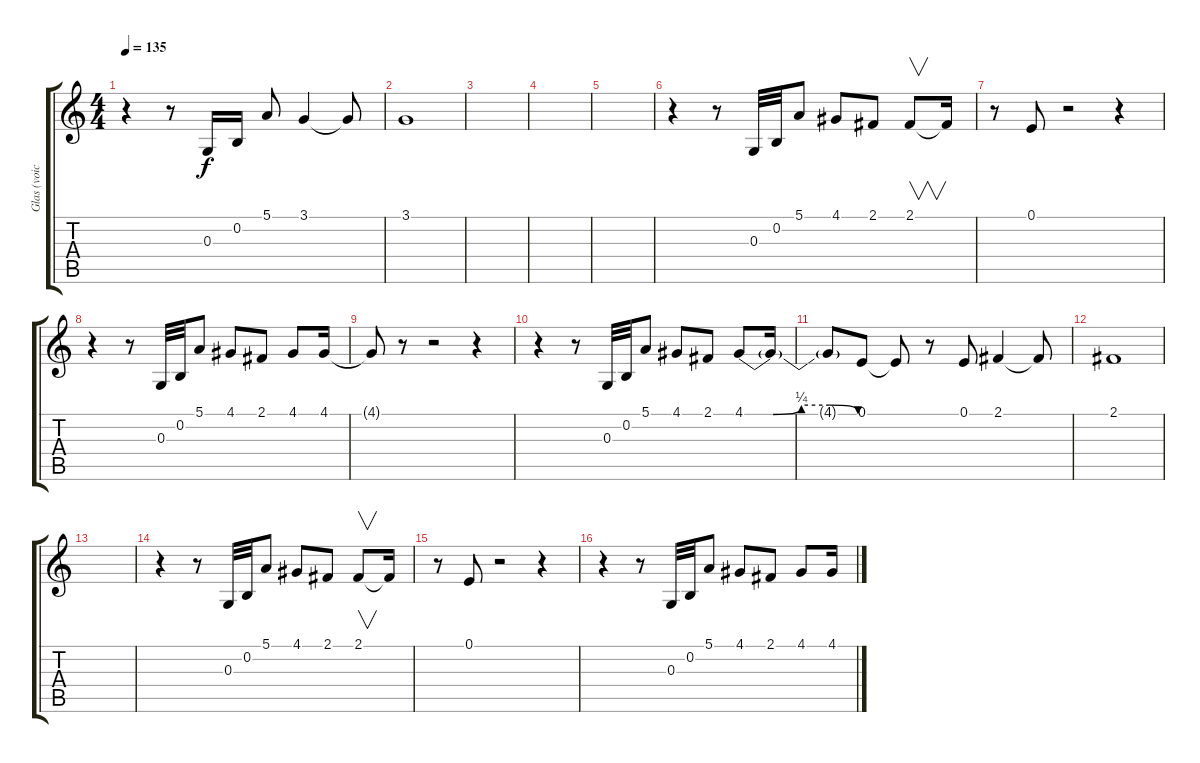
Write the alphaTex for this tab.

\track ("Glas (voice)" "Glas (voic") {instrument stringensemble1}
\staff {score tabs}
\tuning (E4 B3 G3 D3 A2 E2) {hide}
\ts (4 4)
\tempo 135
\clef g2
\ks c
r.4{dy f} r.8 0.3.16 0.2.16 5.1.8 3.1.4 3.1{t}.8 |
3.1.1{volume 0} |
|
|
|
r.4 r.8 0.3.32 0.2.32 5.1.8 4.1.8 2.1.8 2.1.8{v} 2.1{t}.16 |
r.8 0.1.8 r.2 r.4 |
r.4 r.8 0.3.32 0.2.32 5.1.8 4.1.8 2.1.8 4.1.8 4.1.16 |
4.1{t}.8 r.8 r.2 r.4 |
r.4 r.8 0.3.32 0.2.32 5.1.8 4.1.8 2.1.8 4.1{be (custom 0 0 15 0 30 1 45 1 60 0)}.8 4.1{t}.16 |
4.1{t}.8 0.1.8 0.1{t}.8 r.8 0.1.8 2.1.4 2.1{t}.8 |
2.1.1 |
|
r.4 r.8 0.3.32 0.2.32 5.1.8 4.1.8 2.1.8 2.1.8{v} 2.1{t}.16 |
r.8 0.1.8 r.2 r.4 |
r.4 r.8 0.3.32 0.2.32 5.1.8 4.1.8 2.1.8 4.1.8 4.1.16
